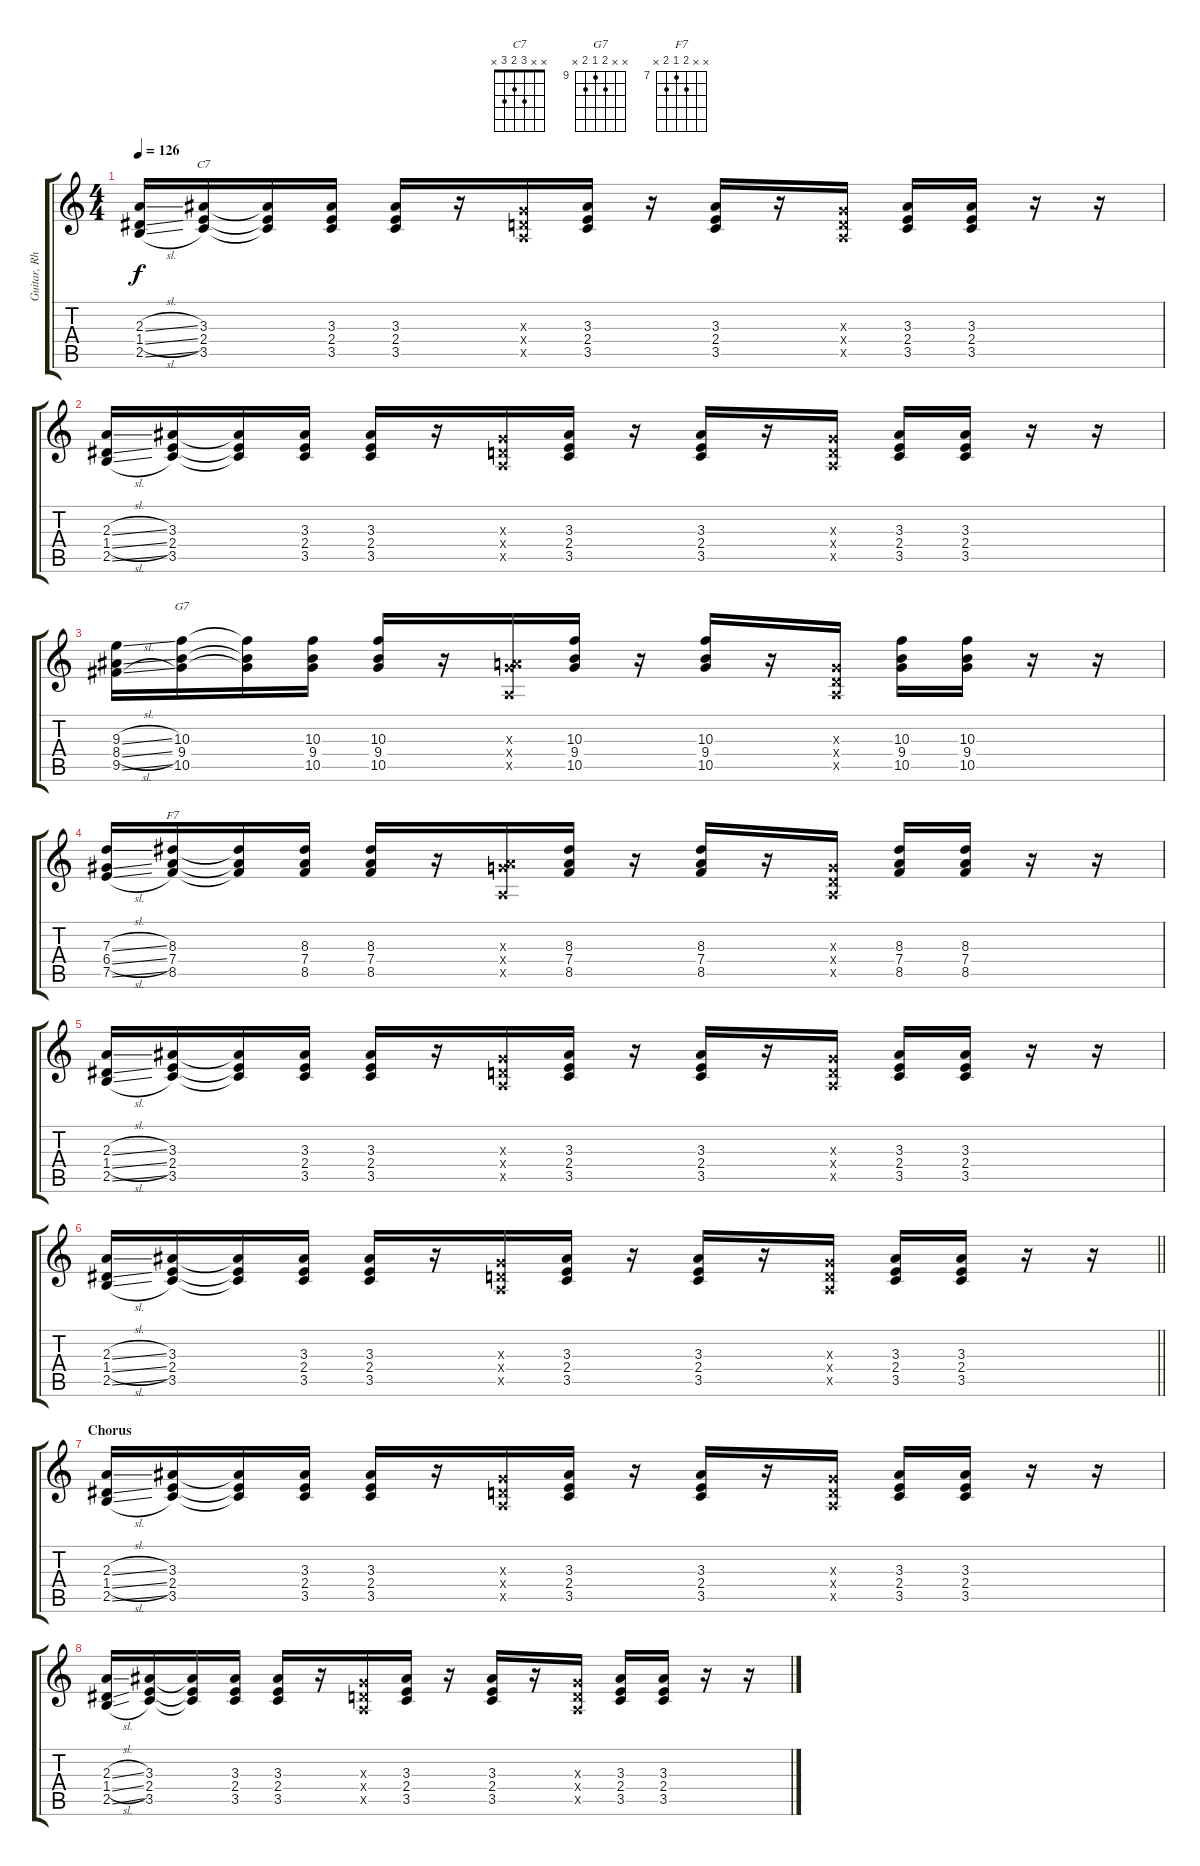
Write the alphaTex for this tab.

\track ("Guitar, Rhythm" "Guitar, Rh") {instrument overdrivenguitar}
\staff {score tabs}
\tuning (E4 B3 G3 D3 A2 E2) {hide}
\chord ("C7" x x 3 2 3 x)
\chord ("G7" x x 10 9 10 x) {firstfret 9}
\chord ("F7" x x 8 7 8 x) {firstfret 7}
\ts (4 4)
\tempo 126
\clef g2
\ks c
(2.3{sl} 1.4{sl} 2.5{sl}).16{dy f} (3.3 2.4 3.5).16{ch "C7"} (3.3{t} 2.4{t} 3.5{t}).16 (3.3 2.4 3.5).16 (3.3 2.4 3.5).16 r.16 (0.3{x} 0.4{x} 0.5{x}).16 (3.3 2.4 3.5).16 r.16 (3.3 2.4 3.5).16 r.16 (0.3{x} 0.4{x} 0.5{x}).16 (3.3 2.4 3.5).16 (3.3 2.4 3.5).16 r.16 r.16 |
(2.3{sl} 1.4{sl} 2.5{sl}).16 (3.3 2.4 3.5).16 (3.3{t} 2.4{t} 3.5{t}).16 (3.3 2.4 3.5).16 (3.3 2.4 3.5).16 r.16 (0.3{x} 0.4{x} 0.5{x}).16 (3.3 2.4 3.5).16 r.16 (3.3 2.4 3.5).16 r.16 (0.3{x} 0.4{x} 0.5{x}).16 (3.3 2.4 3.5).16 (3.3 2.4 3.5).16 r.16 r.16 |
(9.3{sl} 8.4{sl} 9.5{sl}).16 (10.3 9.4 10.5).16{ch "G7"} (10.3{t} 9.4{t} 10.5{t}).16 (10.3 9.4 10.5).16 (10.3 9.4 10.5).16 r.16 (0.3{x} 7.4{x} 0.5{x}).16 (10.3 9.4 10.5).16 r.16 (10.3 9.4 10.5).16 r.16 (0.3{x} 0.4{x} 0.5{x}).16 (10.3 9.4 10.5).16 (10.3 9.4 10.5).16 r.16 r.16 |
(7.3{sl} 6.4{sl} 7.5{sl}).16 (8.3 7.4 8.5).16{ch "F7"} (8.3{t} 7.4{t} 8.5{t}).16 (8.3 7.4 8.5).16 (8.3 7.4 8.5).16 r.16 (0.3{x} 7.4{x} 0.5{x}).16 (8.3 7.4 8.5).16 r.16 (8.3 7.4 8.5).16 r.16 (0.3{x} 0.4{x} 0.5{x}).16 (8.3 7.4 8.5).16 (8.3 7.4 8.5).16 r.16 r.16 |
(2.3{sl} 1.4{sl} 2.5{sl}).16 (3.3 2.4 3.5).16 (3.3{t} 2.4{t} 3.5{t}).16 (3.3 2.4 3.5).16 (3.3 2.4 3.5).16 r.16 (0.3{x} 0.4{x} 0.5{x}).16 (3.3 2.4 3.5).16 r.16 (3.3 2.4 3.5).16 r.16 (0.3{x} 0.4{x} 0.5{x}).16 (3.3 2.4 3.5).16 (3.3 2.4 3.5).16 r.16 r.16 |
\barLineRight lightlight
(2.3{sl} 1.4{sl} 2.5{sl}).16 (3.3 2.4 3.5).16 (3.3{t} 2.4{t} 3.5{t}).16 (3.3 2.4 3.5).16 (3.3 2.4 3.5).16 r.16 (0.3{x} 0.4{x} 0.5{x}).16 (3.3 2.4 3.5).16 r.16 (3.3 2.4 3.5).16 r.16 (0.3{x} 0.4{x} 0.5{x}).16 (3.3 2.4 3.5).16 (3.3 2.4 3.5).16 r.16 r.16 |
\section ("" "Chorus")
(2.3{sl} 1.4{sl} 2.5{sl}).16 (3.3 2.4 3.5).16 (3.3{t} 2.4{t} 3.5{t}).16 (3.3 2.4 3.5).16 (3.3 2.4 3.5).16 r.16 (0.3{x} 0.4{x} 0.5{x}).16 (3.3 2.4 3.5).16 r.16 (3.3 2.4 3.5).16 r.16 (0.3{x} 0.4{x} 0.5{x}).16 (3.3 2.4 3.5).16 (3.3 2.4 3.5).16 r.16 r.16 |
(2.3{sl} 1.4{sl} 2.5{sl}).16 (3.3 2.4 3.5).16 (3.3{t} 2.4{t} 3.5{t}).16 (3.3 2.4 3.5).16 (3.3 2.4 3.5).16 r.16 (0.3{x} 0.4{x} 0.5{x}).16 (3.3 2.4 3.5).16 r.16 (3.3 2.4 3.5).16 r.16 (0.3{x} 0.4{x} 0.5{x}).16 (3.3 2.4 3.5).16 (3.3 2.4 3.5).16 r.16 r.16
